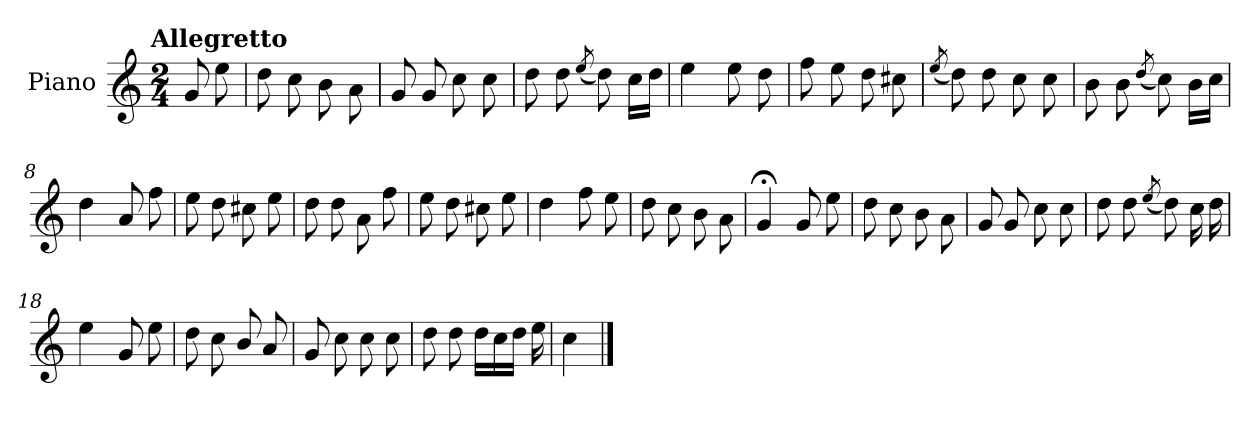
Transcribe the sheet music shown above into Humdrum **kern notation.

**kern
*part1
*staff1
*I"Piano
*I'Pno.
*clefG2
*k[]
!!LO:TX:omd:t=Allegretto
*M2/4
*MM116
=
8g/
8ee\
=1
8dd\
8cc\
8b\
8a\
=2
8g/
8g/
8cc\
8cc\
=3
8dd\
8dd\
(<8qee/
8dd\)
16cc\LL
16dd\JJ
!!LO:LB:g=z
=4
4ee\
8ee\
8dd\
=5
8ff\
8ee\
8dd\
8cc#X\
=6
(<8qee/
8dd\)
8dd\
8cc\
8cc\
=7
8b\
8b\
(<8qdd/
8cc\)
16b\LL
16cc\JJ
=8
4dd\
8a/
8ff\
!!LO:LB:g=z
=9
8ee\
8dd\
8cc#X\
8ee\
=10
8dd\
8dd\
8a\
8ff\
=11
8ee\
8dd\
8cc#X\
8ee\
=12
4dd\
8ff\
8ee\
=13
8dd\
8cc\
8b\
8a\
!!LO:LB:g=z
=14
4g;</
8g/
8ee\
=15
8dd\
8cc\
8b\
8a\
=16
8g/
8g/
8cc\
8cc\
=17
8dd\
8dd\
(<8qee/
8dd\)
16cc\
16dd\
=18
4ee\
8g/
8ee\
!!LO:LB:g=z
=19
8dd\
8cc\
8b/
8a/
=20
8g/
8cc\
8cc\
8cc\
=21
8dd\
8dd\
16dd\LL
16cc\
16dd\JJ
16ee\
=22
4cc\
==
*-
